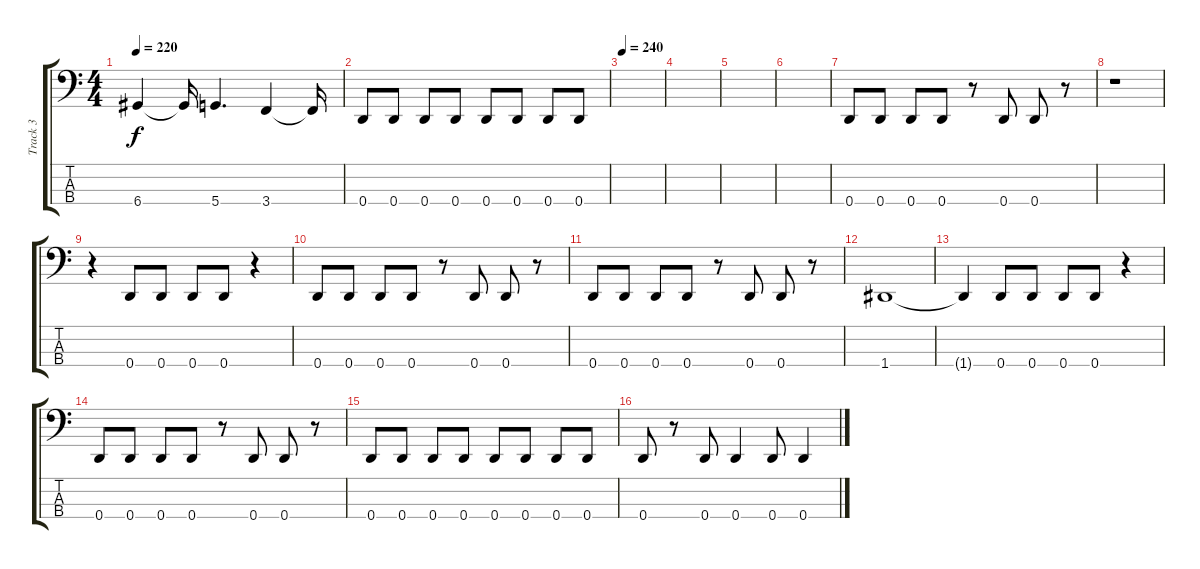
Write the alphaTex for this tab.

\track ("Track 3" "Track 3") {instrument electricbasspick}
\staff {score tabs}
\tuning (G2 D2 A1 D1) {hide}
\ts (4 4)
\tempo 220
\clef f4
\ks c
6.4.4{dy f} 6.4{t}.16 5.4.4{d} 3.4.4 3.4{t}.16 |
0.4.8 0.4.8 0.4.8 0.4.8 0.4.8 0.4.8 0.4.8 0.4.8 |
\tempo 240
|
|
|
|
0.4.8 0.4.8 0.4.8 0.4.8 r.8 0.4.8 0.4.8 r.8 |
r.1 |
r.4 0.4.8 0.4.8 0.4.8 0.4.8 r.4 |
0.4.8 0.4.8 0.4.8 0.4.8 r.8 0.4.8 0.4.8 r.8 |
0.4.8 0.4.8 0.4.8 0.4.8 r.8 0.4.8 0.4.8 r.8 |
1.4.1 |
1.4{t}.4 0.4.8 0.4.8 0.4.8 0.4.8 r.4 |
0.4.8 0.4.8 0.4.8 0.4.8 r.8 0.4.8 0.4.8 r.8 |
0.4.8 0.4.8 0.4.8 0.4.8 0.4.8 0.4.8 0.4.8 0.4.8 |
0.4.8 r.8 0.4.8 0.4.4 0.4.8 0.4.4
